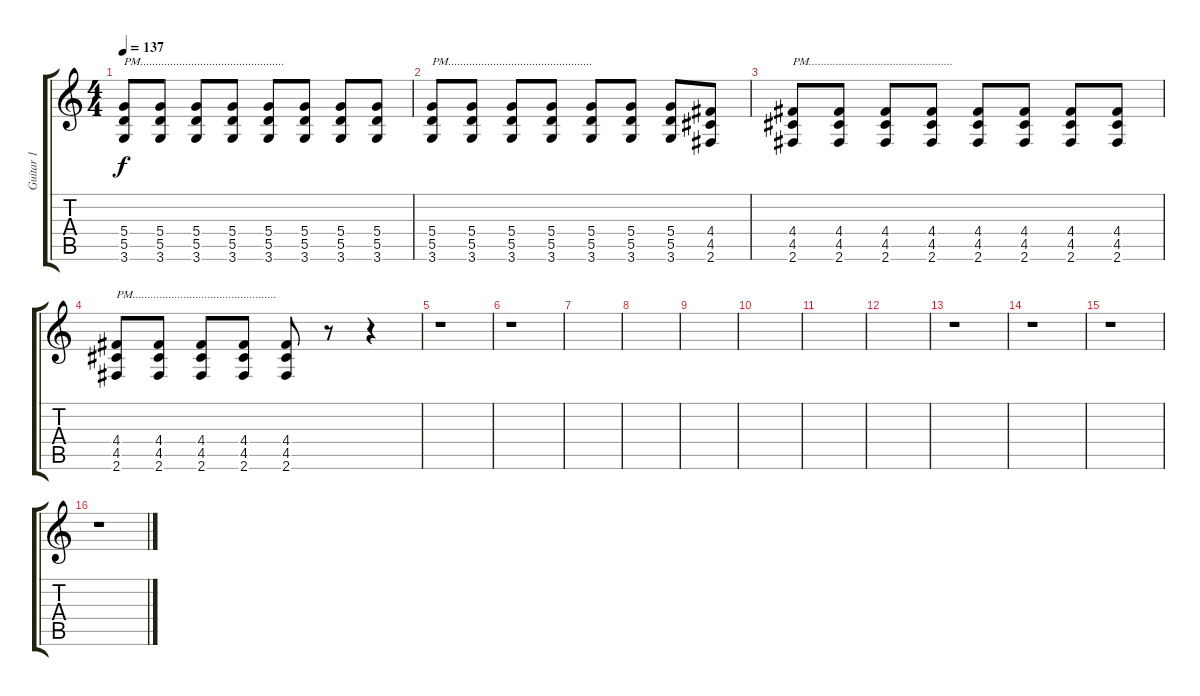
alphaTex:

\track ("Guitar 1" "Guitar 1") {instrument electricguitarclean}
\staff {score tabs}
\tuning (E4 B3 G3 D3 A2 E2) {hide}
\ts (4 4)
\tempo 137
\clef g2
\ks c
(5.4 5.5 3.6).8{txt "PM................................................" dy f} (5.4 5.5 3.6).8 (5.4 5.5 3.6).8 (5.4 5.5 3.6).8 (5.4 5.5 3.6).8 (5.4 5.5 3.6).8 (5.4 5.5 3.6).8 (5.4 5.5 3.6).8 |
(5.4 5.5 3.6).8{txt "PM................................................"} (5.4 5.5 3.6).8 (5.4 5.5 3.6).8 (5.4 5.5 3.6).8 (5.4 5.5 3.6).8 (5.4 5.5 3.6).8 (5.4 5.5 3.6).8 (4.4 4.5 2.6).8 |
(4.4 4.5 2.6).8{txt "PM................................................"} (4.4 4.5 2.6).8 (4.4 4.5 2.6).8 (4.4 4.5 2.6).8 (4.4 4.5 2.6).8 (4.4 4.5 2.6).8 (4.4 4.5 2.6).8 (4.4 4.5 2.6).8 |
(4.4 4.5 2.6).8{txt "PM................................................"} (4.4 4.5 2.6).8 (4.4 4.5 2.6).8 (4.4 4.5 2.6).8 (4.4 4.5 2.6).8 r.8 r.4 |
r.1 |
r.1 |
|
|
|
|
|
|
r.1 |
r.1 |
r.1 |
r.1
